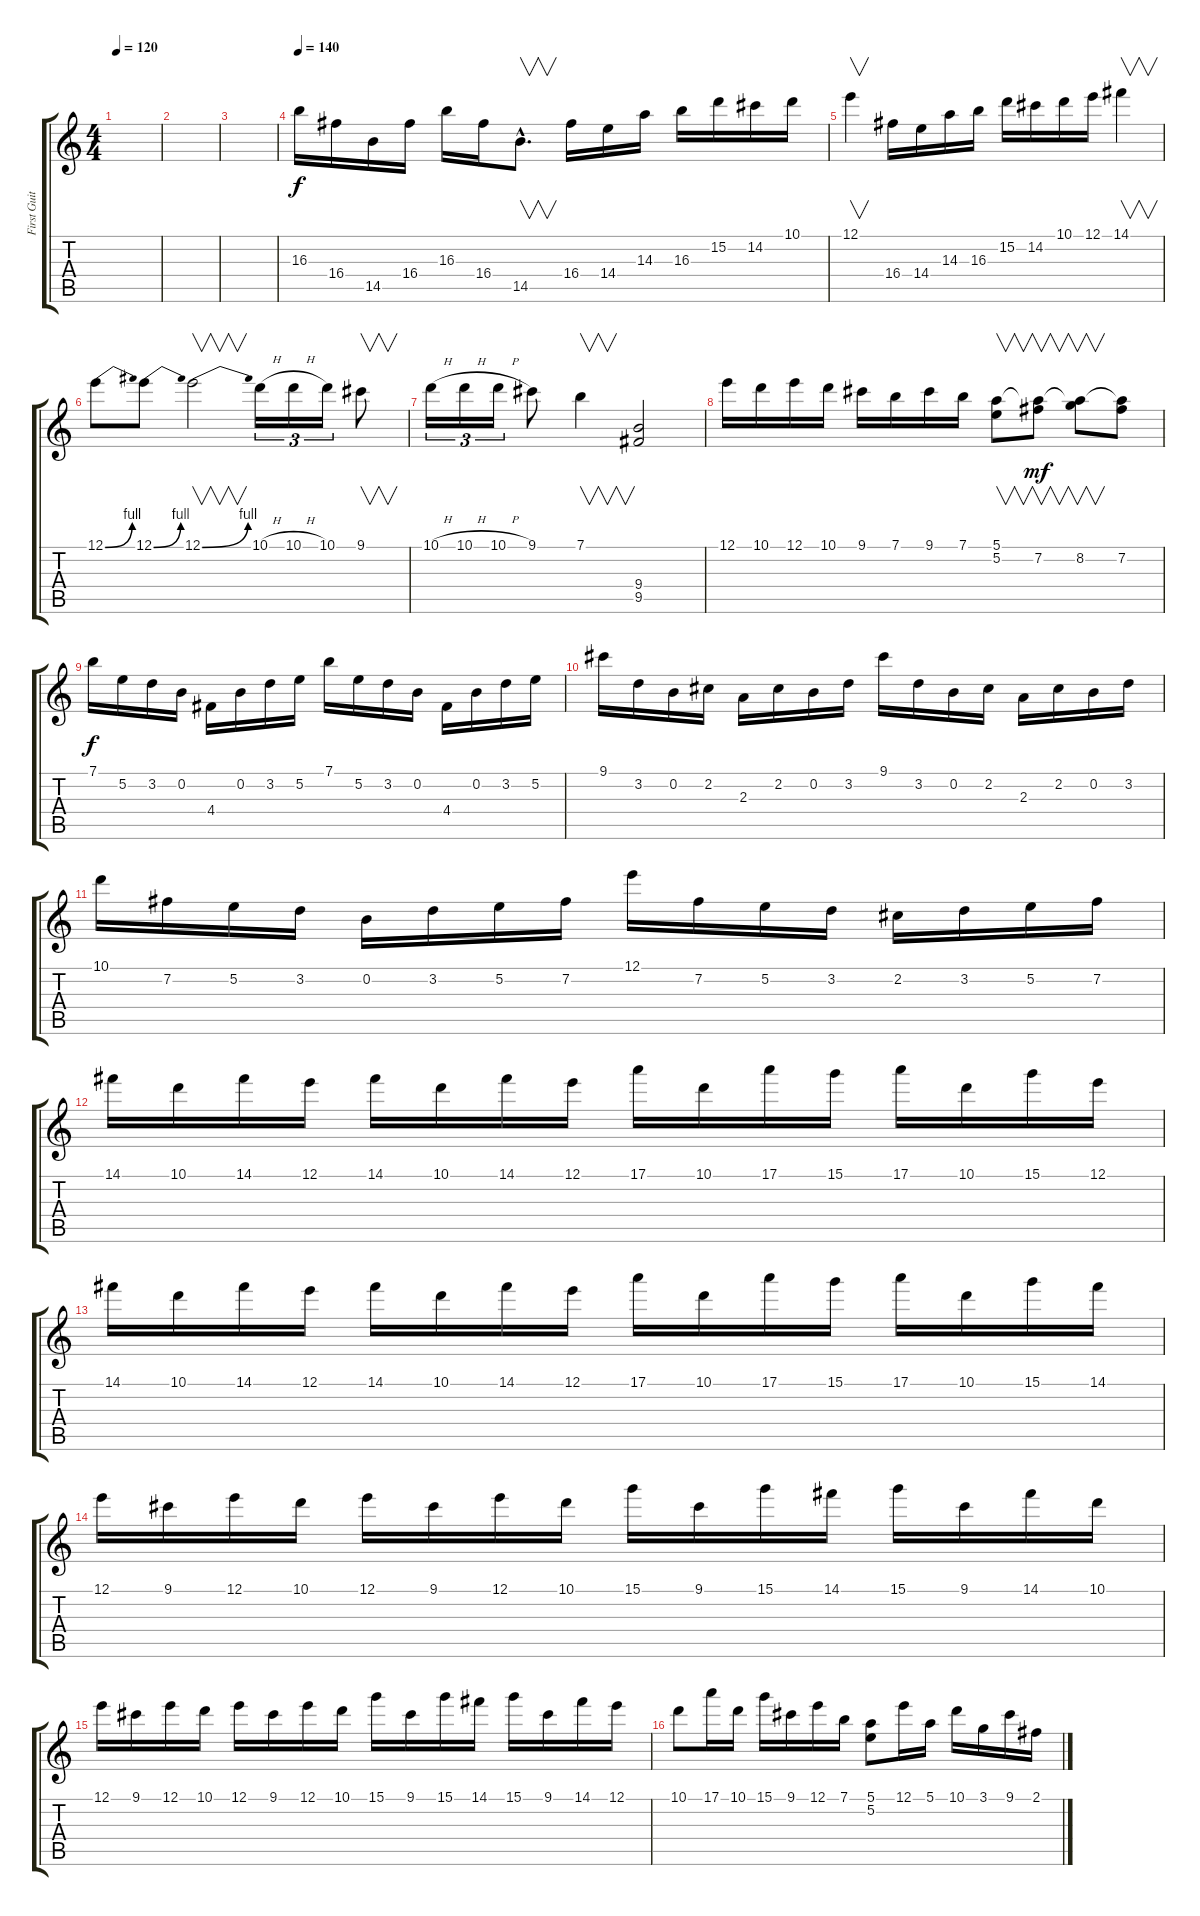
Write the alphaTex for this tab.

\track ("First Guitar" "First Guit") {instrument overdrivenguitar}
\staff {score tabs}
\tuning (E4 B3 G3 D3 A2 E2) {hide}
\ts (4 4)
\tempo 120
\clef g2
\ks c
|
|
|
\tempo 140
16.3.16 16.4.16 14.5.16 16.4.16 16.3.16 16.4.16 14.5{hac}.8{v d} 16.4.16 14.4.16 14.3.16 16.3.16 15.2.16 14.2.16 10.1.16 |
12.1.4{v} 16.4.16 14.4.16 14.3.16 16.3.16 15.2.16 14.2.16 10.1.16 12.1.16 14.1.4{v} |
12.1{be (bend 0 0 60 4)}.8 12.1{be (bend 0 0 60 4)}.8 12.1{be (bend 0 0 60 4)}.2{v} 10.1{h}.16{tu (3 2)} 10.1{h}.16{tu (3 2)} 10.1.16{tu (3 2)} 9.1.8{v} |
10.1{h}.16{tu (3 2)} 10.1{h}.16{tu (3 2)} 10.1{h}.16{tu (3 2)} 9.1.8 7.1.4{v} (9.4 9.5).2 |
12.1.16 10.1.16 12.1.16 10.1.16 9.1.16 7.1.16 9.1.16 7.1.16 (5.1 5.2).8{v} (5.1{t} 7.2).8{v dy mf} (5.1{t} 8.2).8{v} (5.1{t} 7.2).8 |
7.1.16{dy f} 5.2.16 3.2.16 0.2.16 4.4.16 0.2.16 3.2.16 5.2.16 7.1.16 5.2.16 3.2.16 0.2.16 4.4.16 0.2.16 3.2.16 5.2.16 |
9.1.16 3.2.16 0.2.16 2.2.16 2.3.16 2.2.16 0.2.16 3.2.16 9.1.16 3.2.16 0.2.16 2.2.16 2.3.16 2.2.16 0.2.16 3.2.16 |
10.1.16 7.2.16 5.2.16 3.2.16 0.2.16 3.2.16 5.2.16 7.2.16 12.1.16 7.2.16 5.2.16 3.2.16 2.2.16 3.2.16 5.2.16 7.2.16 |
14.1.16 10.1.16 14.1.16 12.1.16 14.1.16 10.1.16 14.1.16 12.1.16 17.1.16 10.1.16 17.1.16 15.1.16 17.1.16 10.1.16 15.1.16 12.1.16 |
14.1.16 10.1.16 14.1.16 12.1.16 14.1.16 10.1.16 14.1.16 12.1.16 17.1.16 10.1.16 17.1.16 15.1.16 17.1.16 10.1.16 15.1.16 14.1.16 |
12.1.16 9.1.16 12.1.16 10.1.16 12.1.16 9.1.16 12.1.16 10.1.16 15.1.16 9.1.16 15.1.16 14.1.16 15.1.16 9.1.16 14.1.16 10.1.16 |
12.1.16 9.1.16 12.1.16 10.1.16 12.1.16 9.1.16 12.1.16 10.1.16 15.1.16 9.1.16 15.1.16 14.1.16 15.1.16 9.1.16 14.1.16 12.1.16 |
10.1.8 17.1.16 10.1.16 15.1.16 9.1.16 12.1.16 7.1.16 (5.1 5.2).8 12.1.16 5.1.16 10.1.16 3.1.16 9.1.16 2.1.16
